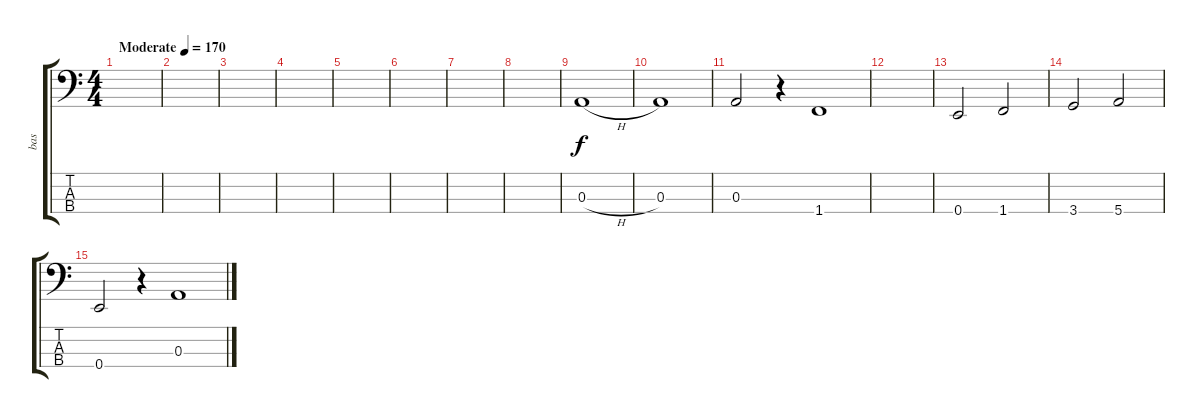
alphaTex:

\track ("bas" "bas") {instrument electricbasspick}
\staff {score tabs}
\tuning (G2 D2 A1 E1) {hide}
\ts (4 4)
\tempo (170 "Moderate")
\clef f4
\ks c
|
|
|
|
|
|
|
|
0.3{h}.1 |
0.3.1 |
0.3.2 r.4 1.4.1 |
|
0.4.2 1.4.2 |
3.4.2 5.4.2 |
0.4.2 r.4 0.3.1
